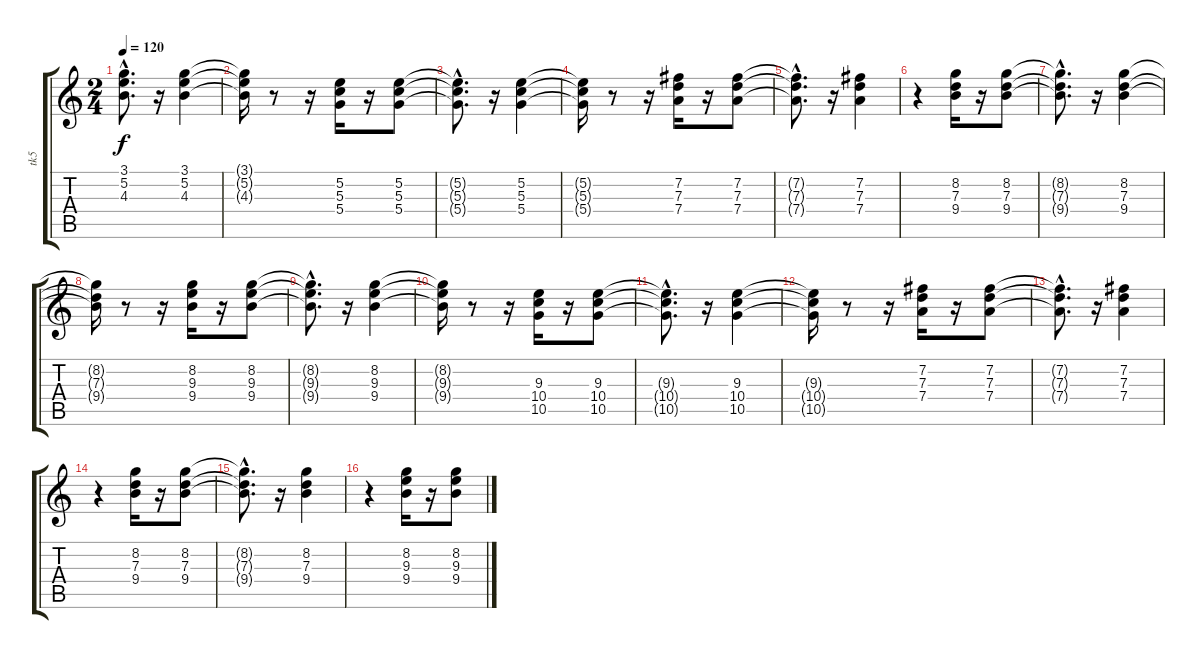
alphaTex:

\track ("tk5" "tk5") {instrument acousticguitarsteel}
\staff {score tabs}
\tuning (E4 B3 G3 D3 A2 E2) {hide}
\ts (2 4)
\tempo 120
\clef g2
\ks c
(3.1{hac t} 5.2{hac t} 4.3{hac t}).8{d dy f} r.16 (3.1 5.2 4.3).4 |
(3.1{t} 5.2{t} 4.3{t}).16 r.8 r.16 (5.2 5.3 5.4).16 r.16 (5.2 5.3 5.4).8 |
(5.2{hac t} 5.3{hac t} 5.4{hac t}).8{d} r.16 (5.2 5.3 5.4).4 |
(5.2{t} 5.3{t} 5.4{t}).16 r.8 r.16 (7.2 7.3 7.4).16 r.16 (7.2 7.3 7.4).8 |
(7.2{hac t} 7.3{hac t} 7.4{hac t}).8{d} r.16 (7.2 7.3 7.4).4 |
r.4 (8.2 7.3 9.4).16 r.16 (8.2 7.3 9.4).8 |
(8.2{hac t} 7.3{hac t} 9.4{hac t}).8{d} r.16 (8.2 7.3 9.4).4 |
(8.2{t} 7.3{t} 9.4{t}).16 r.8 r.16 (8.2 9.3 9.4).16 r.16 (8.2 9.3 9.4).8 |
(8.2{hac t} 9.3{hac t} 9.4{hac t}).8{d} r.16 (8.2 9.3 9.4).4 |
(8.2{t} 9.3{t} 9.4{t}).16 r.8 r.16 (9.3 10.4 10.5).16 r.16 (9.3 10.4 10.5).8 |
(9.3{hac t} 10.4{hac t} 10.5{hac t}).8{d} r.16 (9.3 10.4 10.5).4 |
(9.3{t} 10.4{t} 10.5{t}).16 r.8 r.16 (7.2 7.3 7.4).16 r.16 (7.2 7.3 7.4).8 |
(7.2{hac t} 7.3{hac t} 7.4{hac t}).8{d} r.16 (7.2 7.3 7.4).4 |
r.4 (8.2 7.3 9.4).16 r.16 (8.2 7.3 9.4).8 |
(8.2{hac t} 7.3{hac t} 9.4{hac t}).8{d} r.16 (8.2 7.3 9.4).4 |
r.4 (8.2 9.3 9.4).16 r.16 (8.2 9.3 9.4).8
